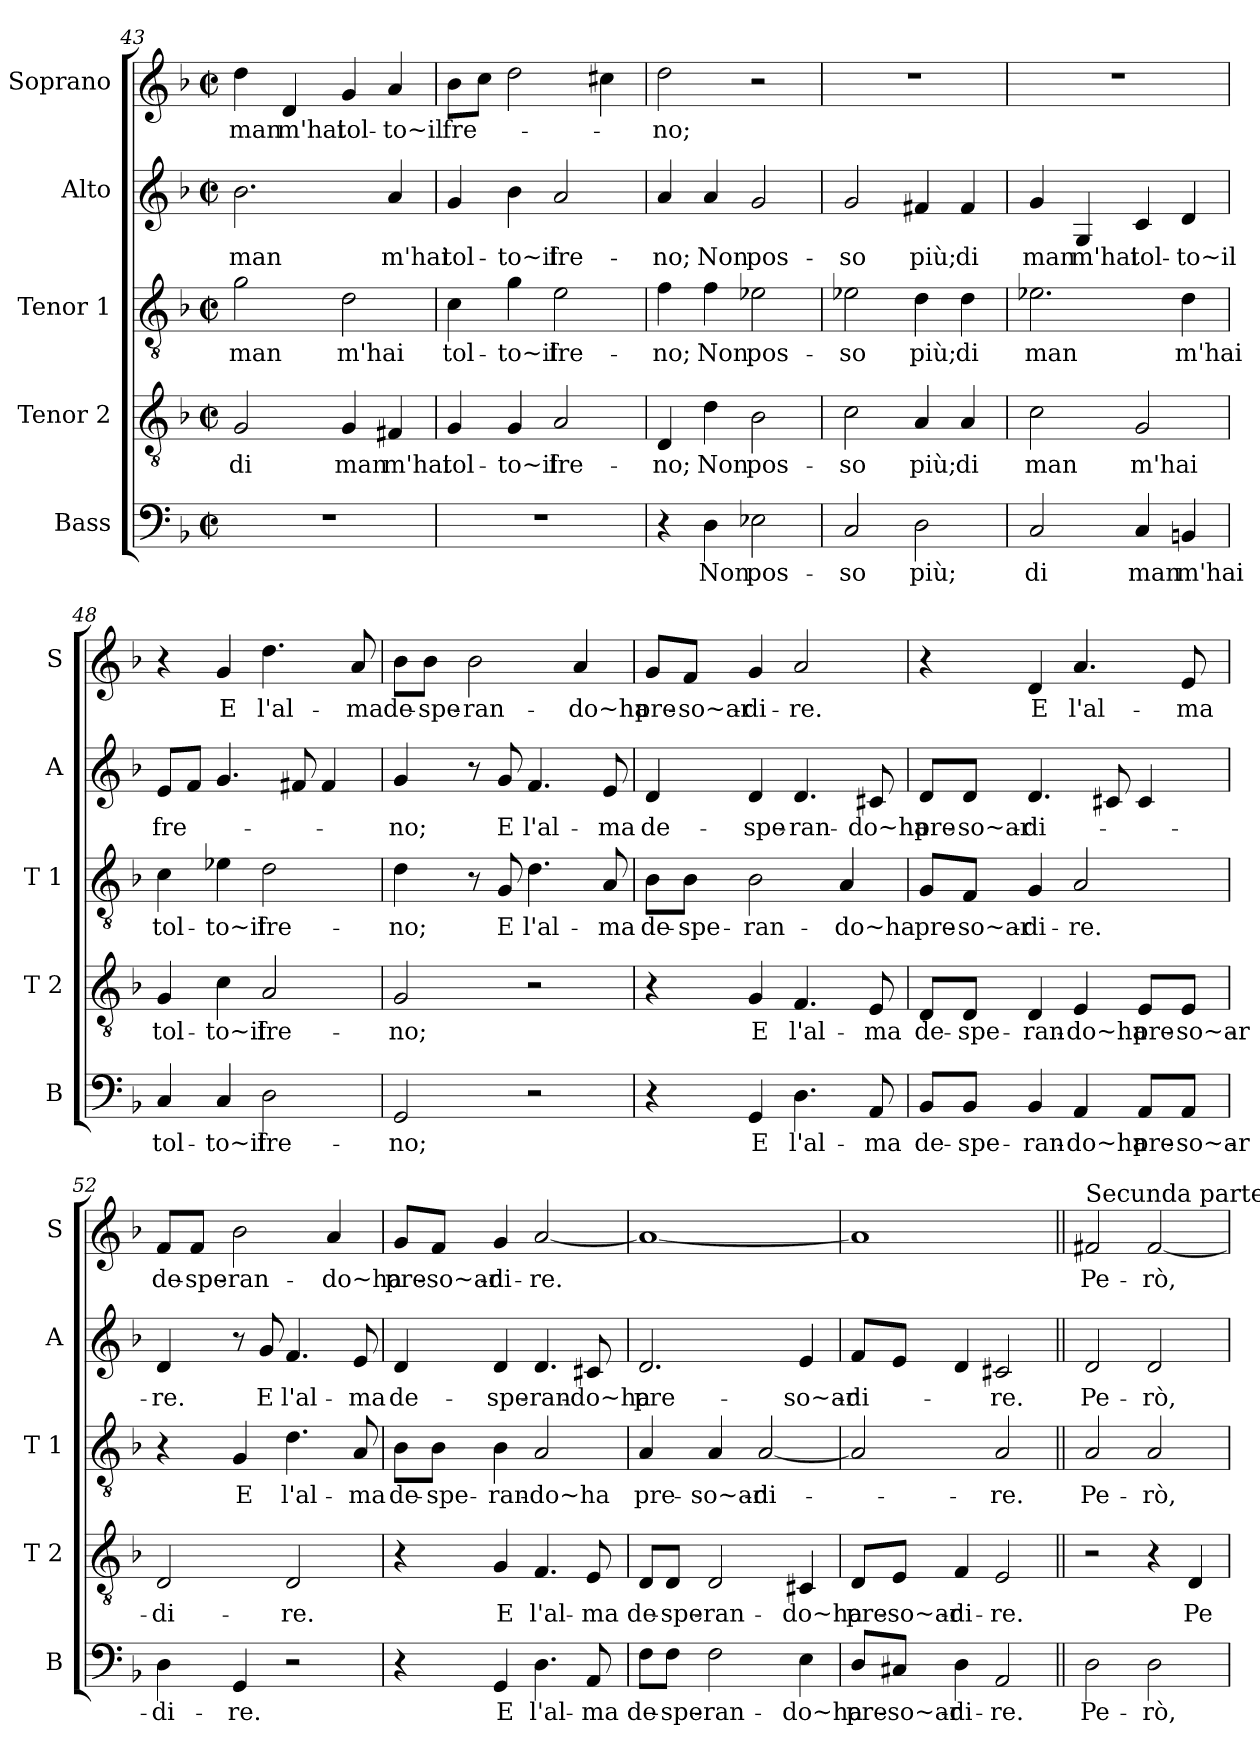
**kern	**text	**kern	**text	**kern	**text	**kern	**text	**kern	**text
*part5	*part5	*part4	*part4	*part3	*part3	*part2	*part2	*part1	*part1
*staff5	*staff5	*staff4	*staff4	*staff3	*staff3	*staff2	*staff2	*staff1	*staff1
*I"Bass	*	*I"Tenor 2	*	*I"Tenor 1	*	*I"Alto	*	*I"Soprano	*
*I'B	*	*I'T 2	*	*I'T 1	*	*I'A	*	*I'S	*
*clefF4	*	*clefGv2	*	*clefGv2	*	*clefG2	*	*clefG2	*
*k[b-]	*	*k[b-]	*	*k[b-]	*	*k[b-]	*	*k[b-]	*
*F:	*	*F:	*	*F:	*	*F:	*	*F:	*
*M2/2	*	*M2/2	*	*M2/2	*	*M2/2	*	*M2/2	*
*met(c|)	*	*met(c|)	*	*met(c|)	*	*met(c|)	*	*met(c|)	*
=43	=43	=43	=43	=43	=43	=43	=43	=43	=43
1r	.	2G/	di	2g\	man	2.b-\	man	4dd\	man
.	.	.	.	.	.	.	.	4d/	m'hai
.	.	4G/	man	2d\	m'hai	.	.	4g/	tol-
.	.	4F#X/	m'hai	.	.	4a/	m'hai	4a/	-to~il
=44	=44	=44	=44	=44	=44	=44	=44	=44	=44
1r	.	4G/	tol-	4c\	tol-	4g/	tol-	8b-\L	fre-
.	.	.	.	.	.	.	.	8cc\J	.
.	.	4G/	-to~il	4g\	-to~il	4b-\	-to~il	2dd\	.
.	.	2A/	fre-	2e\	fre-	2a/	fre-	.	.
.	.	.	.	.	.	.	.	4cc#X\	.
=45	=45	=45	=45	=45	=45	=45	=45	=45	=45
4r	.	4D/	-no;	4f\	-no;	4a/	-no;	2dd\	-no;
4D\	Non	4d\	Non	4f\	Non	4a/	Non	.	.
2E-X\	pos-	2B-\	pos-	2e-X\	pos-	2g/	pos-	2r	.
=46	=46	=46	=46	=46	=46	=46	=46	=46	=46
2C/	-so	2c\	-so	2e-X\	-so	2g/	-so	1r	.
2D\	più;	4A/	più;	4d\	più;	4f#X/	più;	.	.
.	.	4A/	di	4d\	di	4f#/	di	.	.
!!LO:PB:g=z
=47	=47	=47	=47	=47	=47	=47	=47	=47	=47
2C/	di	2c\	man	2.e-X\	man	4g/	man	1r	.
.	.	.	.	.	.	4G/	m'hai	.	.
4C/	man	2G/	m'hai	.	.	4c/	tol-	.	.
4BBn/	m'hai	.	.	4d\	m'hai	4d/	-to~il	.	.
=48	=48	=48	=48	=48	=48	=48	=48	=48	=48
4C/	tol-	4G/	tol-	4c\	tol-	8e/L	fre-	4r	.
.	.	.	.	.	.	8f/J	.	.	.
4C/	-to~il	4c\	-to~il	4e-X\	-to~il	4.g/	.	4g/	E
2D\	fre-	2A/	fre-	2d\	fre-	.	.	4.dd\	l'al-
.	.	.	.	.	.	8f#X/	.	.	.
.	.	.	.	.	.	4f#/	.	.	.
.	.	.	.	.	.	.	.	8a/	-ma
=49	=49	=49	=49	=49	=49	=49	=49	=49	=49
2GG/	-no;	2G/	-no;	4d\	-no;	4g/	-no;	8b-\L	de-
.	.	.	.	.	.	.	.	8b-\J	-spe-
.	.	.	.	8r	.	8r	.	2b-\	-ran-
.	.	.	.	8G/	E	8g/	E	.	.
2r	.	2r	.	4.d\	l'al-	4.f/	l'al-	.	.
.	.	.	.	.	.	.	.	4a/	-do~ha
.	.	.	.	8A/	-ma	8e/	-ma	.	.
=50	=50	=50	=50	=50	=50	=50	=50	=50	=50
4r	.	4r	.	8B-\L	de-	4d/	de-	8g/L	pre-
.	.	.	.	8B-\J	-spe-	.	.	8f/J	-so~ar-
4GG/	E	4G/	E	2B-\	-ran-	4d/	-spe-	4g/	-di-
4.D\	l'al-	4.F/	l'al-	.	.	4.d/	-ran-	2a/	-re.
.	.	.	.	4A/	-do~ha	.	.	.	.
8AA/	-ma	8E/	-ma	.	.	8c#X/	-do~ha	.	.
!!LO:LB:g=z
=51	=51	=51	=51	=51	=51	=51	=51	=51	=51
8BB-/L	de-	8D/L	de-	8G/L	pre-	8d/L	pre-	4r	.
8BB-/J	-spe-	8D/J	-spe-	8F/J	-so~ar-	8d/J	-so~ar-	.	.
4BB-/	-ran-	4D/	-ran-	4G/	-di-	4.d/	-di-	4d/	E
4AA/	-do~ha	4E/	-do~ha	2A/	-re.	.	.	4.a/	l'al-
.	.	.	.	.	.	8c#X/	.	.	.
8AA/L	pre-	8E/L	pre-	.	.	4c#/	.	.	.
8AA/J	-so~ar-	8E/J	-so~ar-	.	.	.	.	8e/	-ma
=52	=52	=52	=52	=52	=52	=52	=52	=52	=52
4D\	-di-	2D/	-di-	4r	.	4d/	-re.	8f/L	de-
.	.	.	.	.	.	.	.	8f/J	-spe-
4GG/	-re.	.	.	4G/	E	8r	.	2b-\	-ran-
.	.	.	.	.	.	8g/	E	.	.
2r	.	2D/	-re.	4.d\	l'al-	4.f/	l'al-	.	.
.	.	.	.	.	.	.	.	4a/	-do~ha
.	.	.	.	8A/	-ma	8e/	-ma	.	.
=53	=53	=53	=53	=53	=53	=53	=53	=53	=53
4r	.	4r	.	8B-\L	de-	4d/	de-	8g/L	pre-
.	.	.	.	8B-\J	-spe-	.	.	8f/J	-so~ar-
4GG/	E	4G/	E	4B-\	-ran-	4d/	-spe-	4g/	-di-
4.D\	l'al-	4.F/	l'al-	2A/	-do~ha	4.d/	-ran-	[2a/	-re.
8AA/	-ma	8E/	-ma	.	.	8c#X/	-do~ha	.	.
=54	=54	=54	=54	=54	=54	=54	=54	=54	=54
8F\L	de-	8D/L	de-	4A/	pre-	2.d/	pre-	1a_	.
8F\J	-spe-	8D/J	-spe-	.	.	.	.	.	.
2F\	-ran-	2D/	-ran-	4A/	-so~ar-	.	.	.	.
.	.	.	.	[2A/	-di-	.	.	.	.
4E\	-do~ha	4C#X/	-do~ha	.	.	4e/	-so~ar-	.	.
!!LO:PB:g=z
=55	=55	=55	=55	=55	=55	=55	=55	=55	=55
8D/L	pre-	8D/L	pre-	2A/]	.	8f/L	-di-	1a]	.
8C#X/J	-so~ar-	8E/J	-so~ar-	.	.	8e/J	.	.	.
4D\	-di-	4F/	-di-	.	.	4d/	.	.	.
2AA/	-re.	2E/	-re.	2A/	-re.	2c#X/	-re.	.	.
=56||	=56||	=56||	=56||	=56||	=56||	=56||	=56||	=56||	=56||
!	!	!	!	!	!	!	!	!LO:TX:a:t=Secunda parte	!
2D\	Pe-	2r	.	2A/	Pe-	2d/	Pe-	2f#X/	Pe-
2D\	-rò,	4r	.	2A/	-rò,	2d/	-rò,	[2f#/	-rò,
.	.	4D/	Pe-	.	.	.	.	.	.
=	=	=	=	=	=	=	=	=	=
*-	*-	*-	*-	*-	*-	*-	*-	*-	*-
